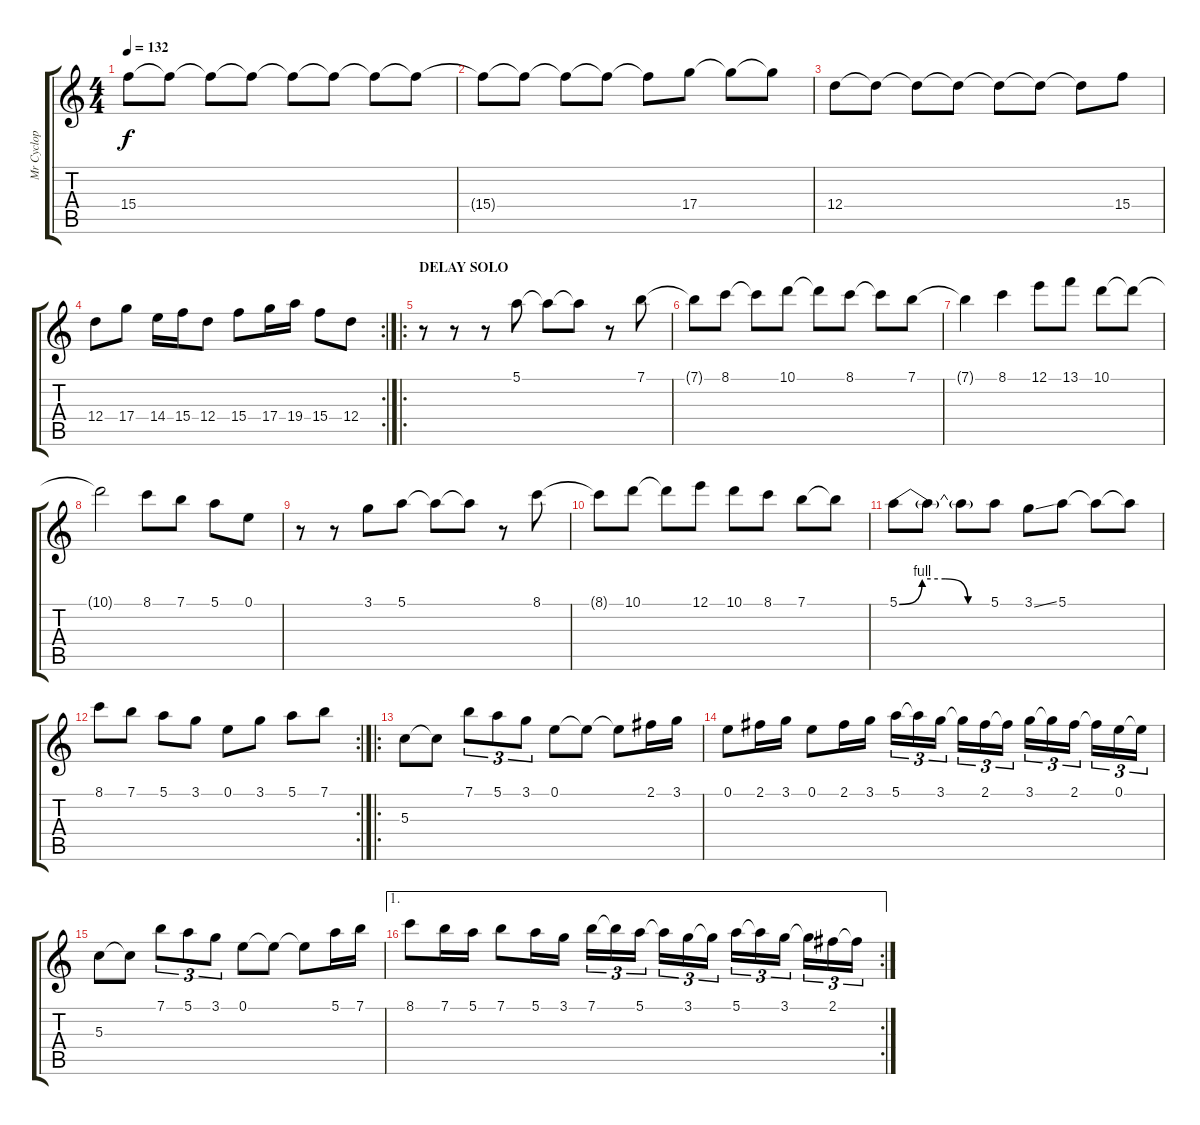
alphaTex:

\track ("Mr Cyclop" "Mr Cyclop") {instrument overdrivenguitar}
\staff {score tabs}
\tuning (E4 B3 G3 D3 A2 D2) {hide}
\ts (4 4)
\tempo 132
\clef g2
\ks c
15.4.8{dy f} 15.4{t}.8 15.4{t}.8 15.4{t}.8 15.4{t}.8 15.4{t}.8 15.4{t}.8 15.4{t}.8 |
15.4{t}.8 15.4{t}.8 15.4{t}.8 15.4{t}.8 15.4{t}.8 17.4.8 17.4{t}.8 17.4{t}.8 |
12.4.8 12.4{t}.8 12.4{t}.8 12.4{t}.8 12.4{t}.8 12.4{t}.8 12.4{t}.8 15.4.8 |
\rc 2
12.4.8 17.4.8 14.4.16 15.4.16 12.4.8 15.4.8 17.4.16 19.4.16 15.4.8 12.4.8 |
\ro
\section ("" "DELAY SOLO")
r.8{instrument overdrivenguitar} r.8 r.8 5.1.8 5.1{t}.8 5.1{t}.8 r.8 7.1.8 |
7.1{t}.8 8.1.8 8.1{t}.8 10.1.8 10.1{t}.8 8.1.8 8.1{t}.8 7.1.8 |
7.1{t}.4 8.1.4 12.1.8 13.1.8 10.1.8 10.1{t}.8 |
10.1{t}.2 8.1.8 7.1.8 5.1.8 0.1.8 |
r.8 r.8 3.1.8 5.1.8 5.1{t}.8 5.1{t}.8 r.8 8.1.8 |
8.1{t}.8 10.1.8 10.1{t}.8 12.1.8 10.1.8 8.1.8 7.1.8 7.1{t}.8 |
5.1{be (custom 0 0 15 4 30 4 45 0 60 0)}.8 5.1{t}.8 5.1{t}.8 5.1.8 3.1{ss}.8 5.1.8 5.1{t}.8 5.1{t}.8 |
\rc 2
8.1.8 7.1.8 5.1.8 3.1.8 0.1.8 3.1.8 5.1.8 7.1.8 |
\ro
5.3.8 5.3{t}.8 7.1.8{tu (3 2)} 5.1.8{tu (3 2)} 3.1.8{tu (3 2)} 0.1.8 0.1{t}.8 0.1{t}.8 2.1.16 3.1.16 |
0.1.8 2.1.16 3.1.16 0.1.8 2.1.16 3.1.16 5.1.16{tu (3 2)} 5.1{t}.16{tu (3 2)} 3.1.16{tu (3 2)} 3.1{t}.16{tu (3 2)} 2.1.16{tu (3 2)} 2.1{t}.16{tu (3 2)} 3.1.16{tu (3 2)} 3.1{t}.16{tu (3 2)} 2.1.16{tu (3 2)} 2.1{t}.16{tu (3 2)} 0.1.16{tu (3 2)} 0.1{t}.16{tu (3 2)} |
5.3.8 5.3{t}.8 7.1.8{tu (3 2)} 5.1.8{tu (3 2)} 3.1.8{tu (3 2)} 0.1.8 0.1{t}.8 0.1{t}.8 5.1.16 7.1.16 |
\ae 1
\rc 2
8.1.8 7.1.16 5.1.16 7.1.8 5.1.16 3.1.16 7.1.16{tu (3 2)} 7.1{t}.16{tu (3 2)} 5.1.16{tu (3 2)} 5.1{t}.16{tu (3 2)} 3.1.16{tu (3 2)} 3.1{t}.16{tu (3 2)} 5.1.16{tu (3 2)} 5.1{t}.16{tu (3 2)} 3.1.16{tu (3 2)} 3.1{t}.16{tu (3 2)} 2.1.16{tu (3 2)} 2.1{t}.16{tu (3 2)}
